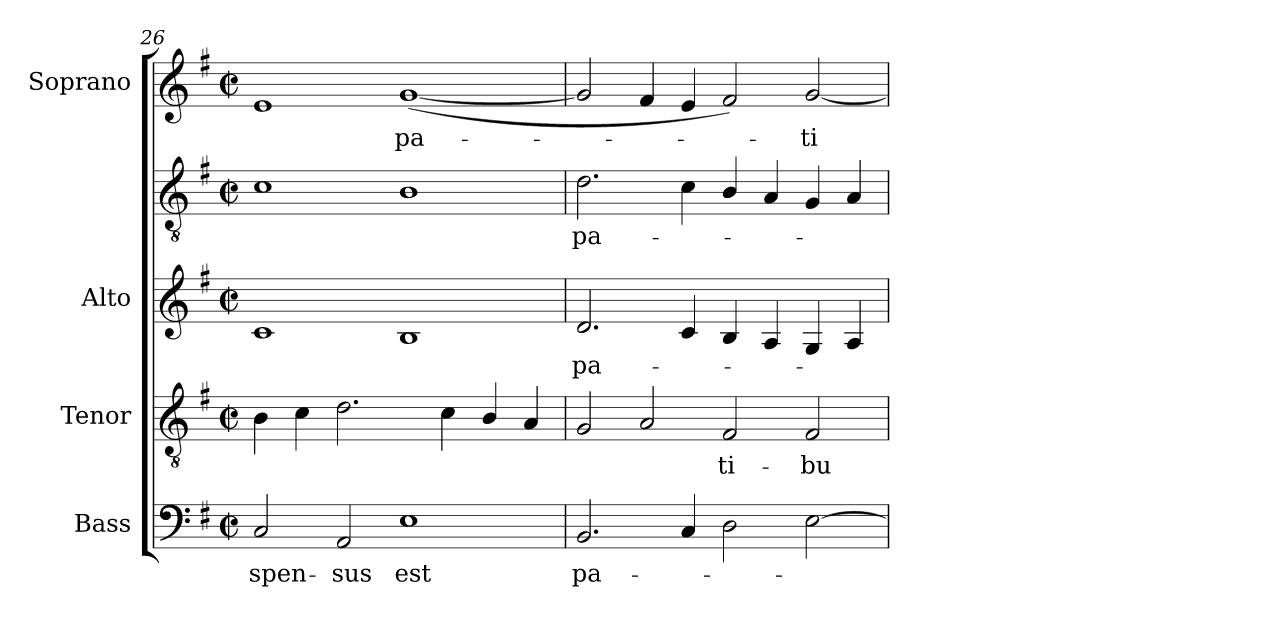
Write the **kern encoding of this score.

**kern	**text	**kern	**text	**kern	**text	**kern	**text	**kern	**text
*part4	*part4	*part3	*part3	*part2	*part2	*part2	*part2	*part1	*part1
*staff5	*staff5	*staff4	*staff4	*staff3	*staff3	*staff2	*staff2	*staff1	*staff1
*I"Bass	*	*I"Tenor	*	*I"Alto	*	*	*	*I"Soprano	*
*I'B	*	*I'T	*	*I'A	*	*	*	*I'S	*
*clefF4	*	*clefGv2	*	*	*	*clefGv2	*	*clefG2	*
*k[f#]	*	*k[f#]	*	*k[f#]	*	*k[f#]	*	*k[f#]	*
*G:	*	*G:	*	*G:	*	*G:	*	*G:	*
*M4/2	*	*M4/2	*	*M4/2	*	*M4/2	*	*M4/2	*
*met(c|)	*	*met(c|)	*	*met(c|)	*	*met(c|)	*	*met(c|)	*
=26	=26	=26	=26	=26	=26	=26	=26	=26	=26
!	!LO:LY:b	!	!	!	!	!	!	!	!
2C	-spen-	4B	.	1c	.	1c	.	1e	.
.	.	4c	.	.	.	.	.	.	.
!	!LO:LY:b	!	!	!	!	!	!	!	!
2AA	-sus	2.d	.	.	.	.	.	.	.
!	!LO:LY:b	!	!	!	!	!	!	!	!LO:LY:b
1E	est	.	.	1B	.	1B	.	(<[1g	pa-
.	.	4c	.	.	.	.	.	.	.
.	.	4B/	.	.	.	.	.	.	.
.	.	4A	.	.	.	.	.	.	.
=27	=27	=27	=27	=27	=27	=27	=27	=27	=27
!	!LO:LY:b	!	!	!	!LO:LY:b	!	!LO:LY:b	!	!
2.BB	pa-	2G	.	2.d	pa-	2.d	pa-	2g]	.
.	.	2A	.	.	.	.	.	4f#	.
4C	.	.	.	4c	.	4c	.	4e/	.
!	!	!	!LO:LY:b	!	!	!	!	!	!
2D	.	2F#/	ti-	4B/	.	4B/	.	2f#)	.
.	.	.	.	4A	.	4A	.	.	.
!	!	!	!LO:LY:b	!	!	!	!	!	!LO:LY:b
[2E	.	2F#/	-bu-	4G	.	4G	.	[2g	ti-
.	.	.	.	4A	.	4A	.	.	.
=	=	=	=	=	=	=	=	=	=
*-	*-	*-	*-	*-	*-	*-	*-	*-	*-
